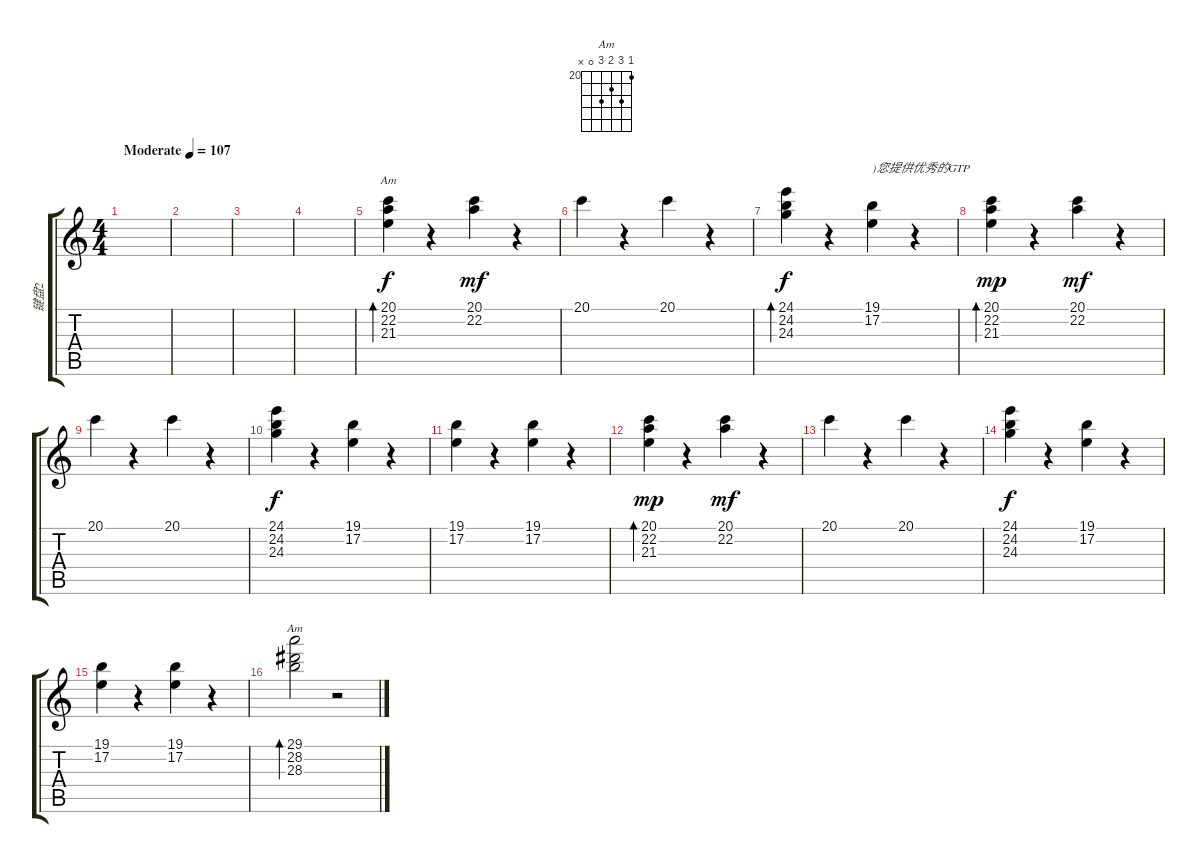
\track ("键盘2" "键盘2") {instrument brightacousticpiano}
\staff {score tabs}
\tuning (E4 B3 G3 D3 A2 E2) {hide}
\chord ("Am" 20 22 21 19 0 x) {firstfret 19}
\chord ("Am" 20 22 21 22 0 x) {firstfret 20}
\ts (4 4)
\tempo (107 "Moderate")
\clef g2
\ks c
|
|
|
|
(20.1 22.2 21.3).4{bd 480 ch "Am"} r.4 (20.1 22.2).4{dy mf} r.4 |
20.1.4 r.4 20.1.4 r.4 |
(24.1 24.2 24.3).4{bd 480 dy f} r.4 (19.1 17.2).4{txt ")您提供优秀的GTP"} r.4 |
(20.1 22.2 21.3).4{bd 480 dy mp} r.4 (20.1 22.2).4{dy mf} r.4 |
20.1.4 r.4 20.1.4 r.4 |
(24.1 24.2 24.3).4{dy f} r.4 (19.1 17.2).4 r.4 |
(19.1 17.2).4 r.4 (19.1 17.2).4 r.4 |
(20.1 22.2 21.3).4{bd 480 dy mp} r.4 (20.1 22.2).4{dy mf} r.4 |
20.1.4 r.4 20.1.4 r.4 |
(24.1 24.2 24.3).4{dy f} r.4 (19.1 17.2).4 r.4 |
(19.1 17.2).4 r.4 (19.1 17.2).4 r.4 |
(29.1 28.2 28.3).2{bd 480 ch "Am"} r.2
